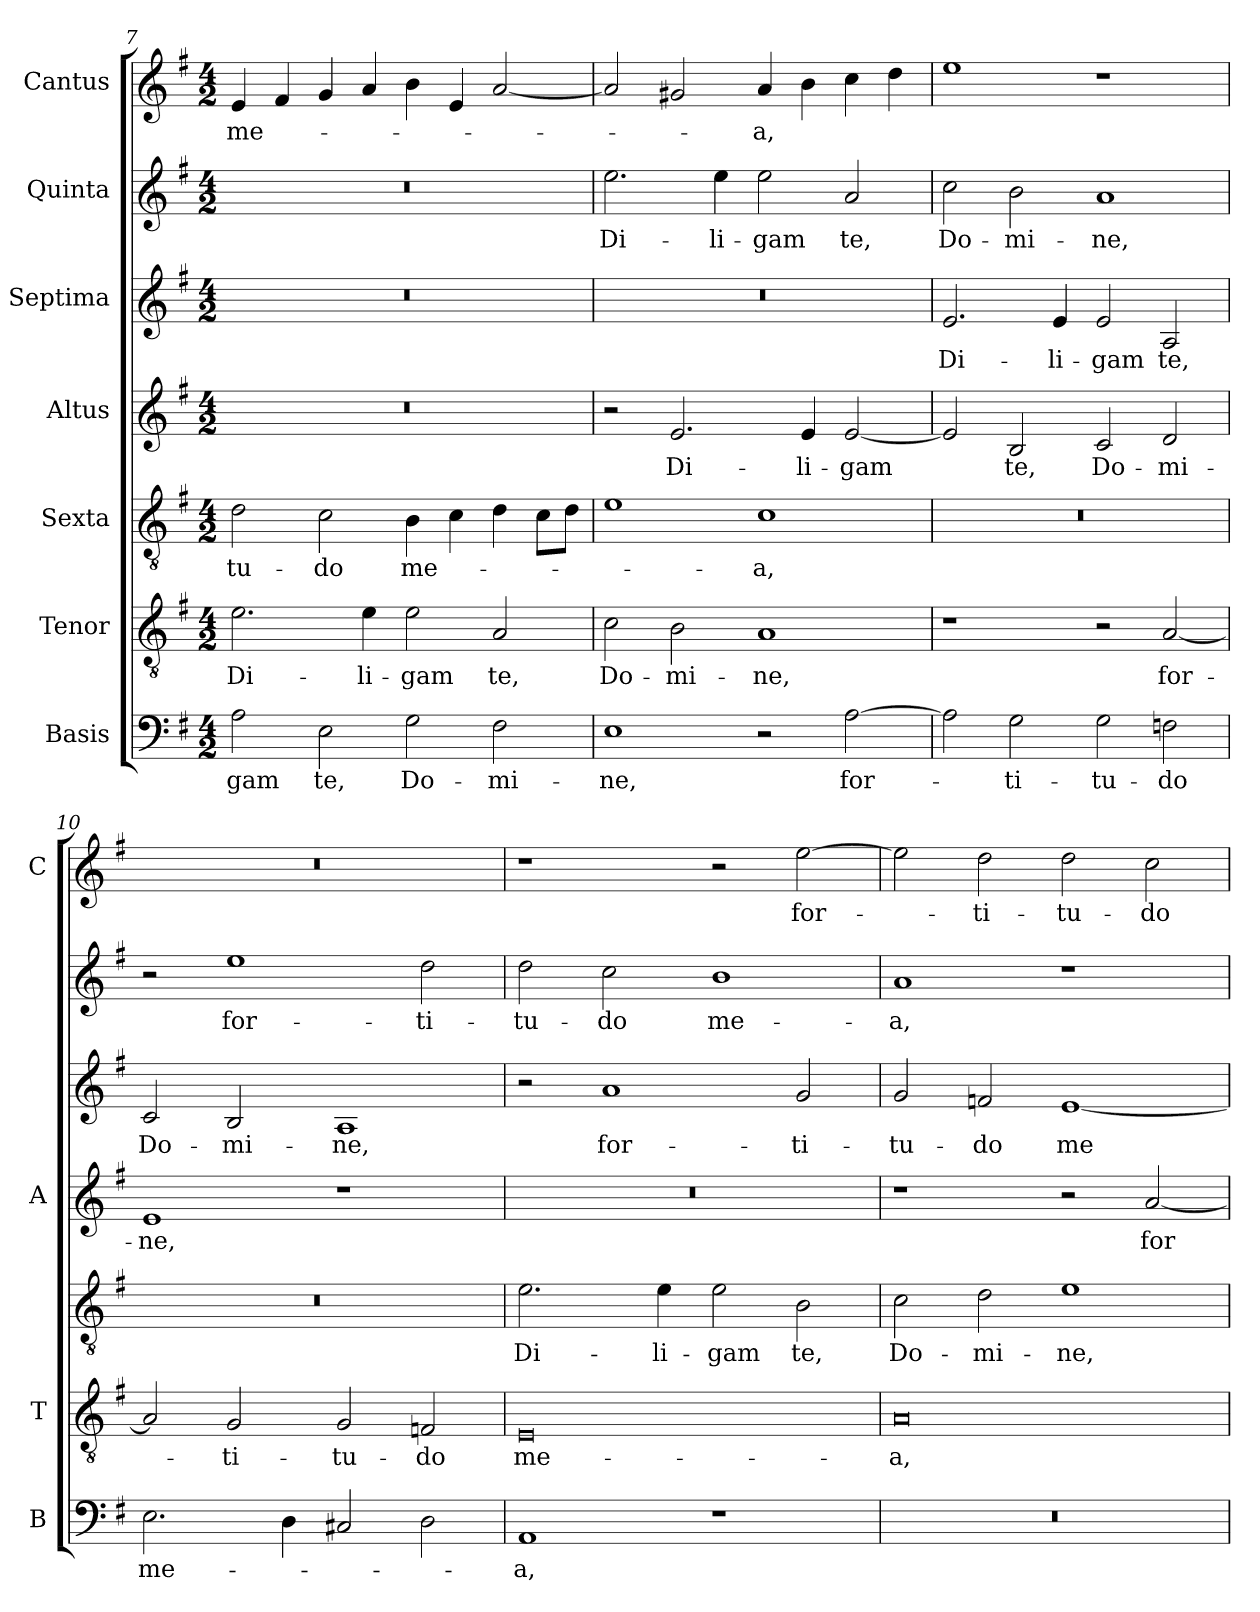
**kern	**text	**kern	**text	**kern	**text	**kern	**text	**kern	**text	**kern	**text	**kern	**text
*part7	*part7	*part6	*part6	*part5	*part5	*part4	*part4	*part3	*part3	*part2	*part2	*part1	*part1
*staff7	*staff7	*staff6	*staff6	*staff5	*staff5	*staff4	*staff4	*staff3	*staff3	*staff2	*staff2	*staff1	*staff1
*I"Basis	*	*I"Tenor	*	*I"Sexta	*	*I"Altus	*	*I"Septima	*	*I"Quinta	*	*I"Cantus	*
*I'B	*	*I'T	*	*	*	*I'A	*	*	*	*	*	*I'C	*
*clefF4	*	*clefGv2	*	*clefGv2	*	*clefG2	*	*clefG2	*	*clefG2	*	*clefG2	*
*k[f#]	*	*k[f#]	*	*k[f#]	*	*k[f#]	*	*k[f#]	*	*k[f#]	*	*k[f#]	*
*G:	*	*G:	*	*G:	*	*G:	*	*G:	*	*G:	*	*G:	*
*M4/2	*	*M4/2	*	*M4/2	*	*M4/2	*	*M4/2	*	*M4/2	*	*M4/2	*
=7	=7	=7	=7	=7	=7	=7	=7	=7	=7	=7	=7	=7	=7
!	!LO:LY:b	!	!LO:LY:b	!	!LO:LY:b	!	!	!	!	!	!	!	!LO:LY:b
2A\	-gam	2.e\	Di-	2d\	-tu-	0r	.	0r	.	0r	.	4e/	me-
.	.	.	.	.	.	.	.	.	.	.	.	4f#/	.
!	!LO:LY:b	!	!	!	!LO:LY:b	!	!	!	!	!	!	!	!
2E\	te,	.	.	2c\	-do	.	.	.	.	.	.	4g/	.
!	!	!	!LO:LY:b	!	!	!	!	!	!	!	!	!	!
.	.	4e\	-li-	.	.	.	.	.	.	.	.	4a/	.
!	!LO:LY:b	!	!LO:LY:b	!	!LO:LY:b	!	!	!	!	!	!	!	!
2G\	Do-	2e\	-gam	4B\	me-	.	.	.	.	.	.	4b\	.
.	.	.	.	4c\	.	.	.	.	.	.	.	4e/	.
!	!LO:LY:b	!	!LO:LY:b	!	!	!	!	!	!	!	!	!	!
2F#\	-mi-	2A/	te,	4d\	.	.	.	.	.	.	.	[2a/	.
.	.	.	.	8c\L	.	.	.	.	.	.	.	.	.
.	.	.	.	8d\J	.	.	.	.	.	.	.	.	.
=8	=8	=8	=8	=8	=8	=8	=8	=8	=8	=8	=8	=8	=8
!	!LO:LY:b	!	!LO:LY:b	!	!	!	!	!	!	!	!LO:LY:b	!	!
1E	-ne,	2c\	Do-	1e	.	2r	.	0r	.	2.ee\	Di-	2a/]	.
!	!	!	!LO:LY:b	!	!	!	!LO:LY:b	!	!	!	!	!	!
.	.	2B\	-mi-	.	.	2.e/	Di-	.	.	.	.	2g#X/	.
!	!	!	!	!	!	!	!	!	!	!	!LO:LY:b	!	!
.	.	.	.	.	.	.	.	.	.	4ee\	-li-	.	.
!	!	!	!LO:LY:b	!	!LO:LY:b	!	!	!	!	!	!LO:LY:b	!	!LO:LY:b
2r	.	1A	-ne,	1c	-a,	.	.	.	.	2ee\	-gam	4a/	-a,
!	!	!	!	!	!	!	!LO:LY:b	!	!	!	!	!	!
.	.	.	.	.	.	4e/	-li-	.	.	.	.	4b\	.
!	!LO:LY:b	!	!	!	!	!	!LO:LY:b	!	!	!	!LO:LY:b	!	!
[2A\	for-	.	.	.	.	[2e/	-gam	.	.	2a/	te,	4cc\	.
.	.	.	.	.	.	.	.	.	.	.	.	4dd\	.
=9	=9	=9	=9	=9	=9	=9	=9	=9	=9	=9	=9	=9	=9
!	!	!	!	!	!	!	!	!	!LO:LY:b	!	!LO:LY:b	!	!
2A\]	.	1r	.	0r	.	2e/]	.	2.e/	Di-	2cc\	Do-	1ee	.
!	!LO:LY:b	!	!	!	!	!	!LO:LY:b	!	!	!	!LO:LY:b	!	!
2G\	-ti-	.	.	.	.	2B/	te,	.	.	2b\	-mi-	.	.
!	!	!	!	!	!	!	!	!	!LO:LY:b	!	!	!	!
.	.	.	.	.	.	.	.	4e/	-li-	.	.	.	.
!	!LO:LY:b	!	!	!	!	!	!LO:LY:b	!	!LO:LY:b	!	!LO:LY:b	!	!
2G\	-tu-	2r	.	.	.	2c/	Do-	2e/	-gam	1a	-ne,	1r	.
!	!LO:LY:b	!	!LO:LY:b	!	!	!	!LO:LY:b	!	!LO:LY:b	!	!	!	!
2Fn\	-do	[2A/	for-	.	.	2d/	-mi-	2A/	te,	.	.	.	.
!!LO:PB:g=z
=10	=10	=10	=10	=10	=10	=10	=10	=10	=10	=10	=10	=10	=10
!	!LO:LY:b	!	!	!	!	!	!LO:LY:b	!	!LO:LY:b	!	!	!	!
2.E\	me-	2A/]	.	0r	.	1e	-ne,	2c/	Do-	2r	.	0r	.
!	!	!	!LO:LY:b	!	!	!	!	!	!LO:LY:b	!	!LO:LY:b	!	!
.	.	2G/	-ti-	.	.	.	.	2B/	-mi-	1ee	for-	.	.
4D\	.	.	.	.	.	.	.	.	.	.	.	.	.
!	!	!	!LO:LY:b	!	!	!	!	!	!LO:LY:b	!	!	!	!
2C#X/	.	2G/	-tu-	.	.	1r	.	1A	-ne,	.	.	.	.
!	!	!	!LO:LY:b	!	!	!	!	!	!	!	!LO:LY:b	!	!
2D\	.	2Fn/	-do	.	.	.	.	.	.	2dd\	-ti-	.	.
=11	=11	=11	=11	=11	=11	=11	=11	=11	=11	=11	=11	=11	=11
!	!LO:LY:b	!	!LO:LY:b	!	!LO:LY:b	!	!	!	!	!	!LO:LY:b	!	!
1AA	-a,	0E	me-	2.e\	Di-	0r	.	2r	.	2dd\	-tu-	1r	.
!	!	!	!	!	!	!	!	!	!LO:LY:b	!	!LO:LY:b	!	!
.	.	.	.	.	.	.	.	1a	for-	2cc\	-do	.	.
!	!	!	!	!	!LO:LY:b	!	!	!	!	!	!	!	!
.	.	.	.	4e\	-li-	.	.	.	.	.	.	.	.
!	!	!	!	!	!LO:LY:b	!	!	!	!	!	!LO:LY:b	!	!
1r	.	.	.	2e\	-gam	.	.	.	.	1b	me-	2r	.
!	!	!	!	!	!LO:LY:b	!	!	!	!LO:LY:b	!	!	!	!LO:LY:b
.	.	.	.	2B\	te,	.	.	2g/	-ti-	.	.	[2ee\	for-
=12	=12	=12	=12	=12	=12	=12	=12	=12	=12	=12	=12	=12	=12
!	!	!	!LO:LY:b	!	!LO:LY:b	!	!	!	!LO:LY:b	!	!LO:LY:b	!	!
0r	.	0A	-a,	2c\	Do-	1r	.	2g/	-tu-	1a	-a,	2ee\]	.
!	!	!	!	!	!LO:LY:b	!	!	!	!LO:LY:b	!	!	!	!LO:LY:b
.	.	.	.	2d\	-mi-	.	.	2fn/	-do	.	.	2dd\	-ti-
!	!	!	!	!	!LO:LY:b	!	!	!	!LO:LY:b	!	!	!	!LO:LY:b
.	.	.	.	1e	-ne,	2r	.	[1e	me-	1r	.	2dd\	-tu-
!	!	!	!	!	!	!	!LO:LY:b	!	!	!	!	!	!LO:LY:b
.	.	.	.	.	.	[2a/	for-	.	.	.	.	2cc\	-do
=	=	=	=	=	=	=	=	=	=	=	=	=	=
*-	*-	*-	*-	*-	*-	*-	*-	*-	*-	*-	*-	*-	*-
